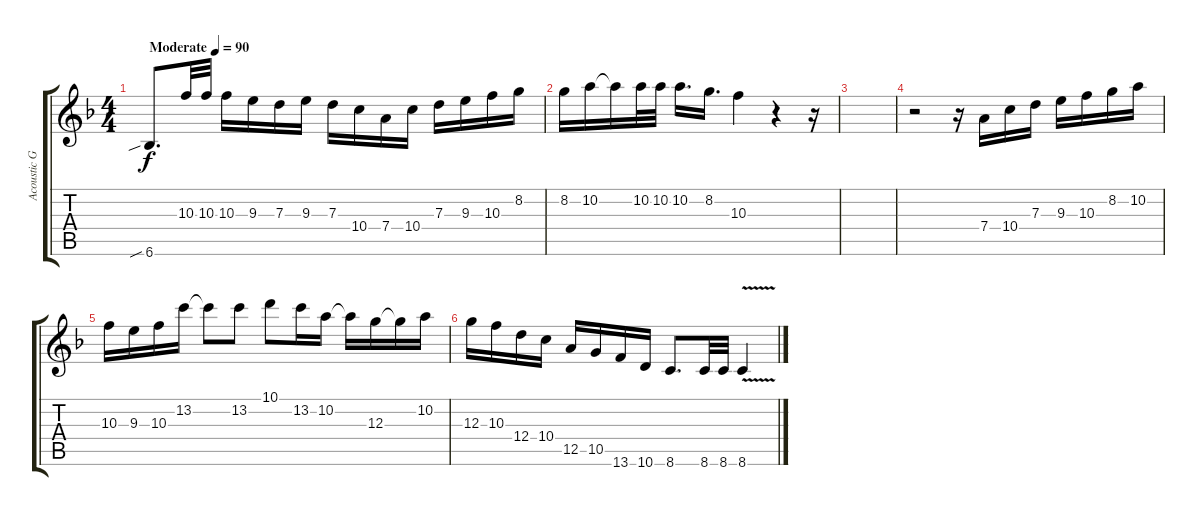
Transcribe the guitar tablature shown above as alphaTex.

\track ("Acoustic Guitar" "Acoustic G") {instrument acousticguitarsteel}
\staff {score tabs}
\tuning (E4 B3 G3 D3 A2 E2) {hide}
\ts (4 4)
\tempo (90 "Moderate")
\clef g2
\ks dminor
6.6{sib}.8{d dy f instrument acousticguitarsteel} 10.3.32 10.3.32 10.3.16 9.3.16 7.3.16 9.3.16 7.3.16 10.4.16 7.4.16 10.4.16 7.3.16 9.3.16 10.3.16 8.2.16 |
8.2.16 10.2.16 10.2{t}.16 10.2.32 10.2.32 10.2.16{d} 8.2.16{d} 10.3.4 r.4 r.16 |
|
r.2 r.16 7.4.16 10.4.16 7.3.16 9.3.16 10.3.16 8.2.16 10.2.16 |
10.3.16 9.3.16 10.3.16 13.2.16 13.2{t}.8 13.2.8 10.1.8 13.2.16 10.2.16 10.2{t}.16 12.3.16 12.3{t}.16 10.2.16 |
12.3.16 10.3.16 12.4.16 10.4.16 12.5.16 10.5.16 13.6.16 10.6.16 8.6.8{d} 8.6.32 8.6.32 8.6{v}.4
